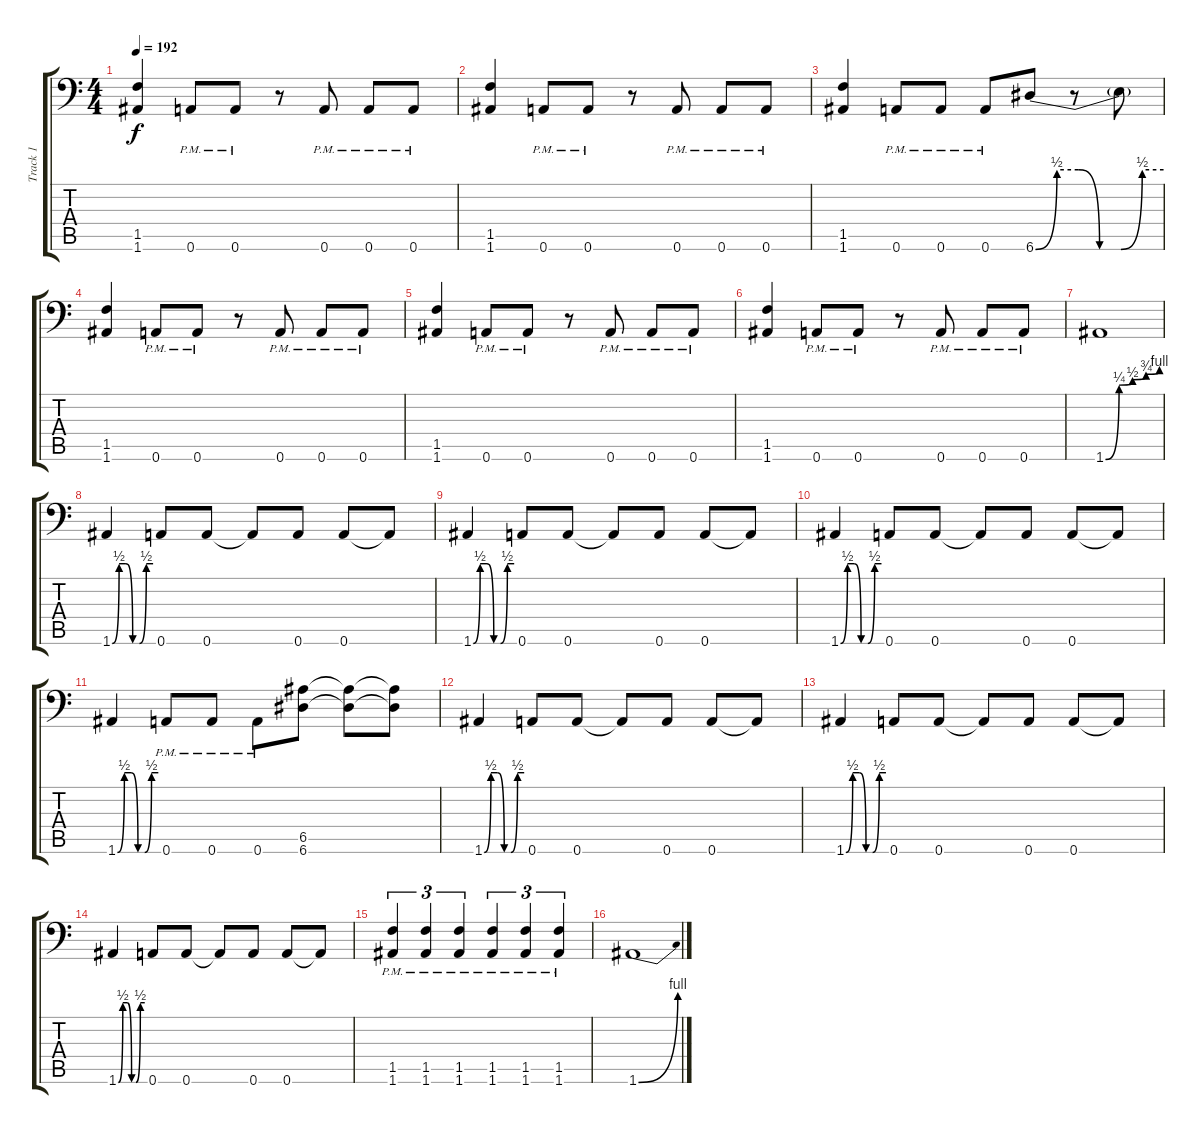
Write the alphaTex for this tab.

\track ("Track 1" "Track 1") {instrument distortionguitar}
\staff {score tabs}
\tuning (B3 Gb3 D3 A2 E2 A1) {hide}
\ts (4 4)
\tempo 192
\clef f4
\ks c
(1.5 1.6).4{dy f} 0.6{pm}.8 0.6{pm}.8 r.8 0.6{pm}.8 0.6{pm}.8 0.6{pm}.8 |
(1.5 1.6).4 0.6{pm}.8 0.6{pm}.8 r.8 0.6{pm}.8 0.6{pm}.8 0.6{pm}.8 |
(1.5 1.6).4 0.6{pm}.8 0.6{pm}.8 0.6{pm}.8 6.6{be (custom 0 0 10 2 20 2 30 0 40 0 50 2 60 2)}.8 r.8 6.6{t}.8 |
(1.5 1.6).4 0.6{pm}.8 0.6{pm}.8 r.8 0.6{pm}.8 0.6{pm}.8 0.6{pm}.8 |
(1.5 1.6).4 0.6{pm}.8 0.6{pm}.8 r.8 0.6{pm}.8 0.6{pm}.8 0.6{pm}.8 |
(1.5 1.6).4 0.6{pm}.8 0.6{pm}.8 r.8 0.6{pm}.8 0.6{pm}.8 0.6{pm}.8 |
1.6{be (custom 0 0 15 1 30 2 45 3 60 4)}.1 |
1.6{be (custom 0 0 10 2 20 2 30 0 40 0 50 2 60 2)}.4 0.6.8 0.6.8 0.6{t}.8 0.6.8 0.6.8 0.6{t}.8 |
1.6{be (custom 0 0 10 2 20 2 30 0 40 0 50 2 60 2)}.4 0.6.8 0.6.8 0.6{t}.8 0.6.8 0.6.8 0.6{t}.8 |
1.6{be (custom 0 0 10 2 20 2 30 0 40 0 50 2 60 2)}.4 0.6.8 0.6.8 0.6{t}.8 0.6.8 0.6.8 0.6{t}.8 |
1.6{be (custom 0 0 10 2 20 2 30 0 40 0 50 2 60 2)}.4 0.6{pm}.8 0.6{pm}.8 0.6{pm}.8 (6.5 6.6).8 (6.5{t} 6.6{t}).8 (6.5{t} 6.6{t}).8 |
1.6{be (custom 0 0 10 2 20 2 30 0 40 0 50 2 60 2)}.4 0.6.8 0.6.8 0.6{t}.8 0.6.8 0.6.8 0.6{t}.8 |
1.6{be (custom 0 0 10 2 20 2 30 0 40 0 50 2 60 2)}.4 0.6.8 0.6.8 0.6{t}.8 0.6.8 0.6.8 0.6{t}.8 |
1.6{be (custom 0 0 10 2 20 2 30 0 40 0 50 2 60 2)}.4 0.6.8 0.6.8 0.6{t}.8 0.6.8 0.6.8 0.6{t}.8 |
(1.5{pm} 1.6{pm}).4{tu (3 2)} (1.5{pm} 1.6{pm}).4{tu (3 2)} (1.5{pm} 1.6{pm}).4{tu (3 2)} (1.5{pm} 1.6{pm}).4{tu (3 2)} (1.5{pm} 1.6{pm}).4{tu (3 2)} (1.5{pm} 1.6{pm}).4{tu (3 2)} |
1.6{be (bend 0 0 60 4)}.1
